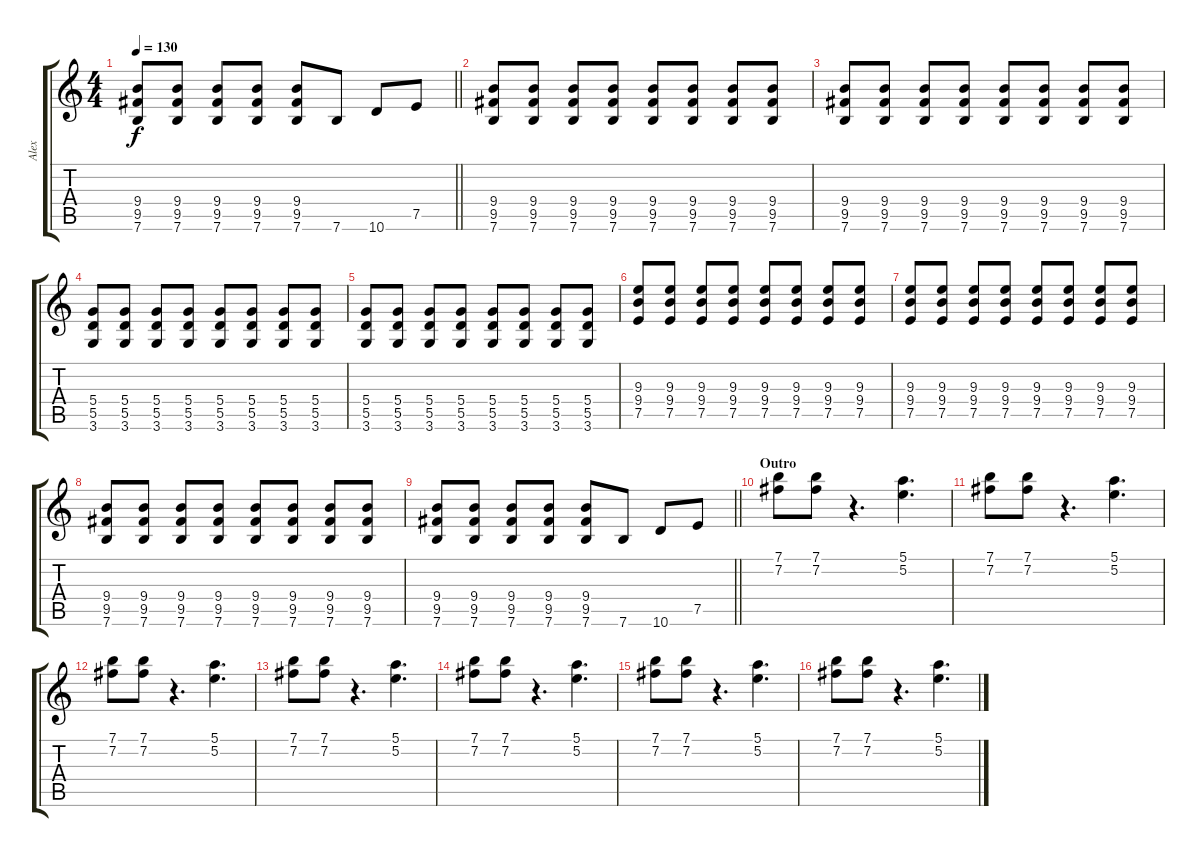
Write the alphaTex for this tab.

\track ("Alex" "Alex") {instrument overdrivenguitar}
\staff {score tabs}
\tuning (E4 B3 G3 D3 A2 E2) {hide}
\ts (4 4)
\tempo 130
\clef g2
\barLineRight lightlight
\ks c
(9.4 9.5 7.6).8{dy f} (9.4 9.5 7.6).8 (9.4 9.5 7.6).8 (9.4 9.5 7.6).8 (9.4 9.5 7.6).8 7.6.8 10.6.8 7.5.8 |
(9.4 9.5 7.6).8 (9.4 9.5 7.6).8 (9.4 9.5 7.6).8 (9.4 9.5 7.6).8 (9.4 9.5 7.6).8 (9.4 9.5 7.6).8 (9.4 9.5 7.6).8 (9.4 9.5 7.6).8 |
(9.4 9.5 7.6).8 (9.4 9.5 7.6).8 (9.4 9.5 7.6).8 (9.4 9.5 7.6).8 (9.4 9.5 7.6).8 (9.4 9.5 7.6).8 (9.4 9.5 7.6).8 (9.4 9.5 7.6).8 |
(5.4 5.5 3.6).8 (5.4 5.5 3.6).8 (5.4 5.5 3.6).8 (5.4 5.5 3.6).8 (5.4 5.5 3.6).8 (5.4 5.5 3.6).8 (5.4 5.5 3.6).8 (5.4 5.5 3.6).8 |
(5.4 5.5 3.6).8 (5.4 5.5 3.6).8 (5.4 5.5 3.6).8 (5.4 5.5 3.6).8 (5.4 5.5 3.6).8 (5.4 5.5 3.6).8 (5.4 5.5 3.6).8 (5.4 5.5 3.6).8 |
(9.3 9.4 7.5).8 (9.3 9.4 7.5).8 (9.3 9.4 7.5).8 (9.3 9.4 7.5).8 (9.3 9.4 7.5).8 (9.3 9.4 7.5).8 (9.3 9.4 7.5).8 (9.3 9.4 7.5).8 |
(9.3 9.4 7.5).8 (9.3 9.4 7.5).8 (9.3 9.4 7.5).8 (9.3 9.4 7.5).8 (9.3 9.4 7.5).8 (9.3 9.4 7.5).8 (9.3 9.4 7.5).8 (9.3 9.4 7.5).8 |
(9.4 9.5 7.6).8 (9.4 9.5 7.6).8 (9.4 9.5 7.6).8 (9.4 9.5 7.6).8 (9.4 9.5 7.6).8 (9.4 9.5 7.6).8 (9.4 9.5 7.6).8 (9.4 9.5 7.6).8 |
\barLineRight lightlight
(9.4 9.5 7.6).8 (9.4 9.5 7.6).8 (9.4 9.5 7.6).8 (9.4 9.5 7.6).8 (9.4 9.5 7.6).8 7.6.8 10.6.8 7.5.8 |
\section ("" "Outro")
(7.1 7.2).8{instrument electricguitarclean} (7.1 7.2).8 r.4{d} (5.1 5.2).4{d} |
(7.1 7.2).8 (7.1 7.2).8 r.4{d} (5.1 5.2).4{d} |
(7.1 7.2).8 (7.1 7.2).8 r.4{d} (5.1 5.2).4{d} |
(7.1 7.2).8 (7.1 7.2).8 r.4{d} (5.1 5.2).4{d} |
(7.1 7.2).8 (7.1 7.2).8 r.4{d} (5.1 5.2).4{d} |
(7.1 7.2).8 (7.1 7.2).8 r.4{d} (5.1 5.2).4{d} |
(7.1 7.2).8 (7.1 7.2).8 r.4{d} (5.1 5.2).4{d}
